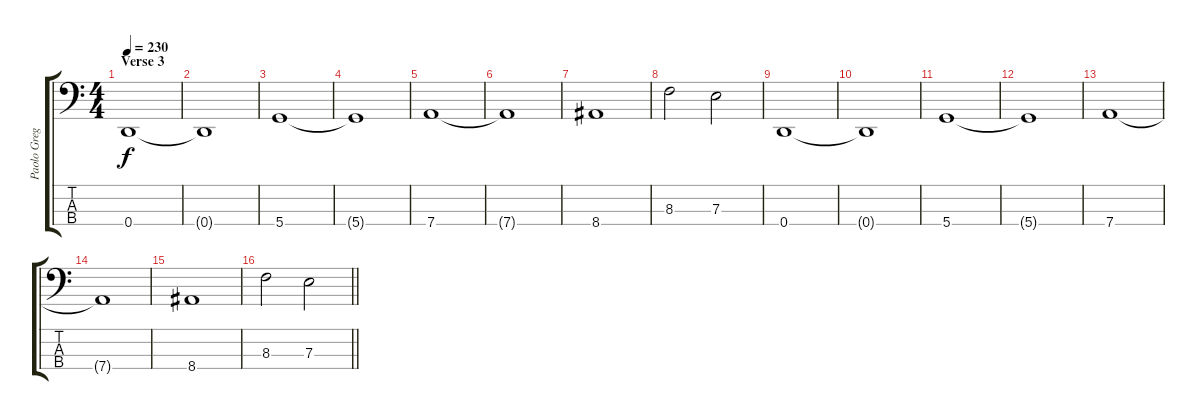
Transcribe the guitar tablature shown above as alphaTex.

\track ("Paolo Gregoletto" "Paolo Greg") {instrument electricbasspick}
\staff {score tabs}
\tuning (G2 D2 A1 D1) {hide}
\ts (4 4)
\section ("" "Verse 3")
\tempo 230
\clef f4
\ks c
0.4.1{dy f} |
0.4{t}.1 |
5.4.1 |
5.4{t}.1 |
7.4.1 |
7.4{t}.1 |
8.4.1 |
8.3.2 7.3.2 |
0.4.1 |
0.4{t}.1 |
5.4.1 |
5.4{t}.1 |
7.4.1 |
7.4{t}.1 |
8.4.1 |
\barLineRight lightlight
8.3.2 7.3.2
